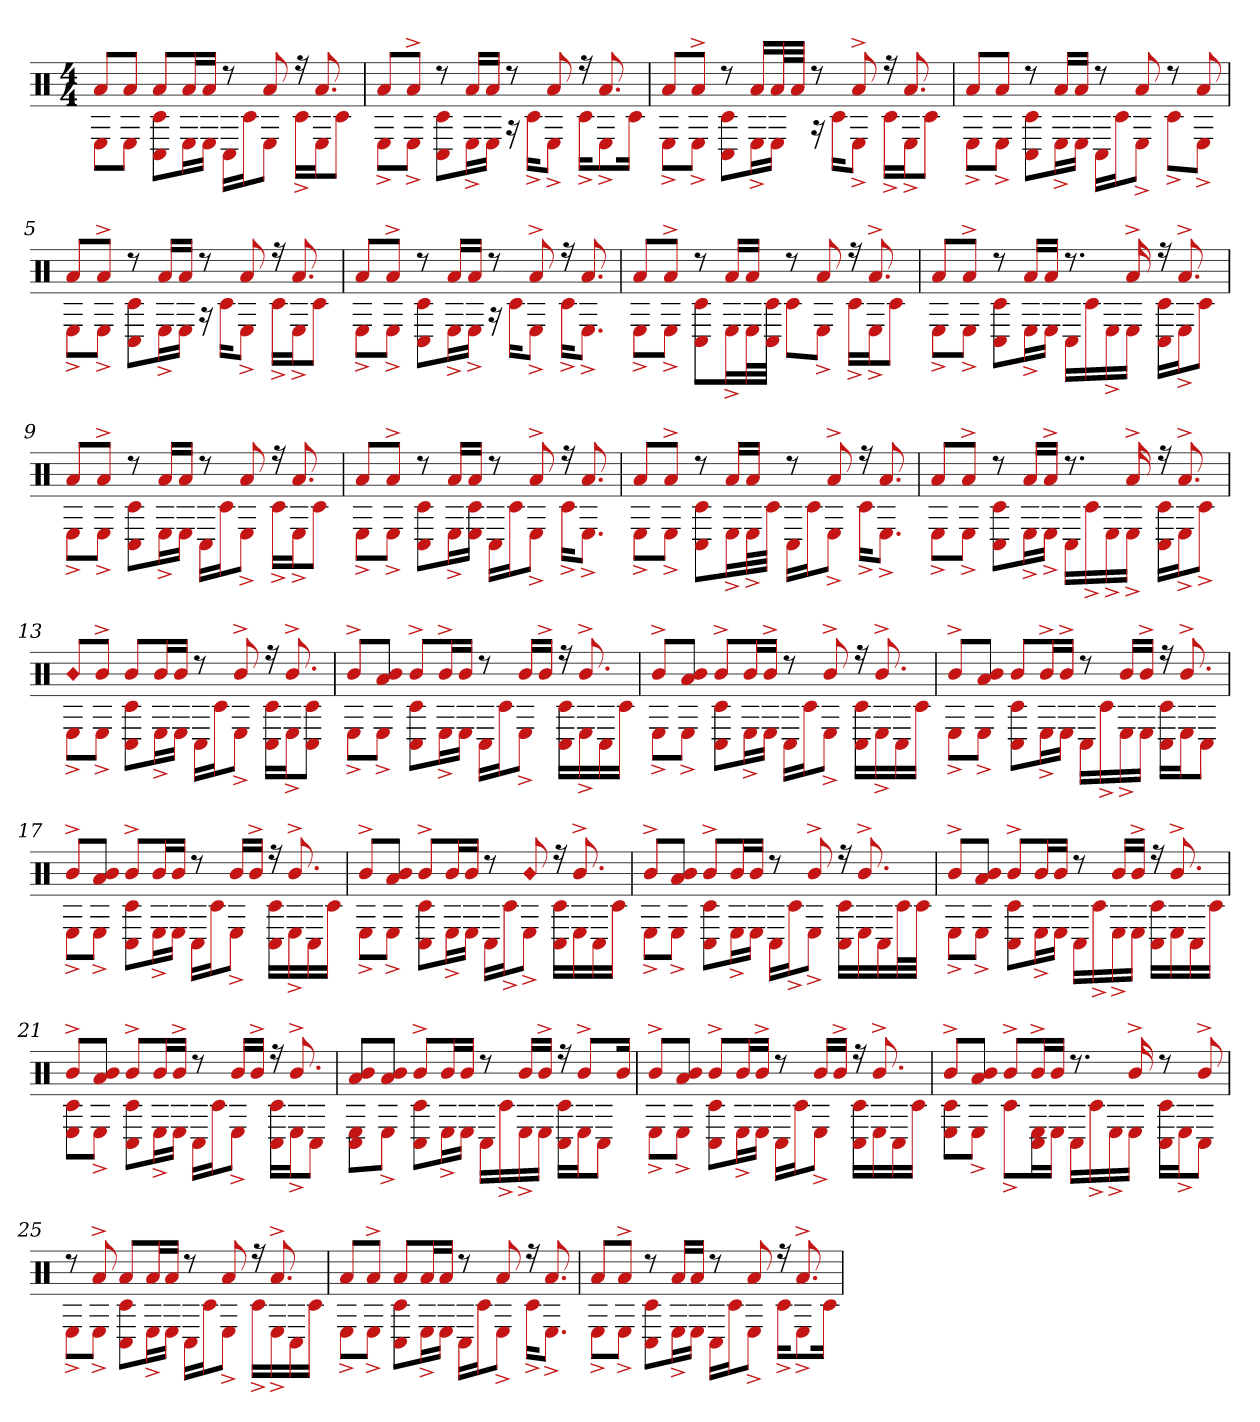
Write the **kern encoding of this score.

**kern
*part1
*staff1
*clefX
*k[]
*M4/4
=1
*^
8aL	8EL
8aJ	8EJ
8aL	8C# 8c#L
16aL	16EL
16aJJ	16EJJ
8r	16C#LL
.	16c#J
8a	8EJ
16r	16c#^LL
8.a	16EJ
.	8c#J
=2	=2
8aL	8E^L
8a^J	8E^J
8r	8C# 8c#L
16aLL	16E^L
16aJJ	16EJJ
8r	16r
.	16c#^KL
8a	8E^J
16r	16c#^KL
8.a	8E^
.	16c#Jk
=3	=3
8aL	8E^L
8a^J	8E^J
8r	8c# 8C#L
16aLL	16E^L
32aL	16EJJ
32aJJJ	.
8r	16r
.	16c#KL
8a^	8E^J
16r	16c#^LL
8.a	16E^J
.	8c#J
=4	=4
8aL	8E^L
8aJ	8E^J
8r	8C# 8c#L
16aLL	16E^L
16aJJ	16EJJ
8r	16C#LL
.	16c#J
8a	8E^J
8r	8c#^L
8a	8E^J
=5	=5
8aL	8E^L
8a^J	8E^J
8r	8C# 8c#L
16aLL	16E^L
16aJJ	16EJJ
8r	16r
.	16c#KL
8a	8E^J
16r	16c#^LL
8.a	16E^J
.	8c#J
=6	=6
8aL	8E^L
8a^J	8E^J
8r	8C# 8c#L
16aLL	16E^L
16aJJ	16E^JJ
8r	16r
.	16c#KL
8a^	8E^J
16r	16c#^KL
8.a	8.E^J
=7	=7
8aL	8E^L
8a^J	8E^J
8r	8C# 8c#L
16aLL	16E^L
16aJJ	32EL
.	32c# 32C#JJJ
8r	8c#L
8a	8E^J
16r	16c#^LL
8.a^	16E^J
.	8c#J
=8	=8
8aL	8E^L
8a^J	8E^J
8r	8C# 8c#L
16aLL	16E^L
16aJJ	16EJJ
8.r	16C#LL
.	16c#
.	16E^
16a^	16EJJ
16r	16C# 16c#LL
8.a^	16E^J
.	8c#J
=9	=9
8aL	8E^L
8a^J	8E^J
8r	8C# 8c#L
16aLL	16E^L
16aJJ	16EJJ
8r	16C#LL
.	16c#J
8a	8E^J
16r	16c#^LL
8.a	16E^J
.	8c#J
=10	=10
8aL	8E^L
8a^J	8E^J
8r	8C# 8c#L
16aLL	16E^L
16aJJ	16E 16c#JJ
8r	16C#LL
.	16c#J
8a^	8E^J
16r	16c#^KL
8.a	8.E^J
=11	=11
8aL	8E^L
8a^J	8E^J
8r	8C# 8c#L
16aLL	16E^L
16aJJ	32E^L
.	32c#JJJ
8r	16C#LL
.	16c#J
8a^	8E^J
16r	16c#^KL
8.a	8.E^J
=12	=12
8aL	8E^L
8a^J	8E^J
8r	8C# 8c#L
16aLL	16E^L
16a^JJ	16E^JJ
8.r	16C#LL
.	16c#^
.	16E^
16a^	16E^JJ
16r	16C# 16c#LL
8.a^	16E^J
.	8c#^J
=13	=13
!LO:N:head=diamond	!
8bL	8E^L
8b^J	8E^J
8bL	8C# 8c#L
16bL	16E^L
16bJJ	16EJJ
8r	16C#LL
.	16c#J
8b^	8E^J
16r	16C# 16c#LL
8.b^	16E^J
.	8C# 8c#J
=14	=14
8b^L	8E^L
8a 8bJ	8E^J
8b^L	8c# 8C#L
16b^L	16E^L
16bJJ	16EJJ
8r	16C#LL
.	16c#J
16bLL	8E^J
16b^JJ	.
16r	16C# 16c#LL
8.b^	16E^
.	16C#
.	16c#JJ
=15	=15
8b^L	8E^L
8a 8bJ	8E^J
8b^L	8C# 8c#L
16bL	16E^L
16b^JJ	16EJJ
8r	16C#LL
.	16c#J
8b^	8E^J
16r	16C# 16c#LL
8.b^	16E^
.	16C#
.	16c#JJ
=16	=16
8b^L	8E^L
8a 8bJ	8E^J
8bL	8C# 8c#L
16b^L	16E^L
16b^JJ	16EJJ
8r	16C#LL
.	16c#^
16bLL	16E^
16b^JJ	16EJJ
16r	16C# 16c#LL
8.b^	16EJ
.	8C#J
=17	=17
8b^L	8E^L
8b 8aJ	8E^J
8b^L	8C# 8c#L
16bL	16E^L
16bJJ	16EJJ
8r	16C#LL
.	16c#J
16bLL	8E^J
16b^JJ	.
16r	16C# 16c#LL
8.b^	16E^
.	16C#
.	16c#JJ
=18	=18
8b^L	8E^L
8a 8bJ	8E^J
8b^L	8C# 8c#L
16bL	16E^L
16bJJ	16EJJ
8r	16C#LL
.	16c#^J
!LO:N:head=diamond	!
8b	8E^J
16r	16C# 16c#LL
8.b^	16E
.	16C#
.	16c#JJ
=19	=19
8b^L	8E^L
8a 8bJ	8E^J
8b^L	8C# 8c#L
16bL	16E^L
16bJJ	16EJJ
8r	16C#LL
.	16c#^J
8b^	8E^J
16r	16C# 16c#LL
8.b^	16E
.	16C#
.	32c#L
.	32c#JJJ
=20	=20
8b^L	8E^L
8a 8bJ	8E^J
8b^L	8C# 8c#L
16bL	16E^L
16bJJ	16EJJ
8r	16C#LL
.	16c#^
16bLL	16E^
16b^JJ	16EJJ
16r	16C# 16c#LL
8.b^	16E
.	16C#
.	16c#JJ
=21	=21
8b^L	8c# 8EL
8b 8aJ	8E^J
8b^L	8C# 8c#L
16bL	16E^L
16b^JJ	16EJJ
8r	16C#LL
.	16c#J
16bLL	8E^J
16b^JJ	.
16r	16C# 16c#LL
8.b^	16E^J
.	8C#J
=22	=22
8b 8aL	8E 8C#L
8a 8bJ	8E^J
8b^L	8C# 8c#L
16bL	16E^L
16bJJ	16EJJ
8r	16C#LL
.	16c#^
16bLL	16E^
16b^JJ	16EJJ
16r	16C# 16c#LL
8b^L	16EJ
.	8C#J
16bJk	.
=23	=23
8b^L	8E^L
8a 8bJ	8E^J
8b^L	8c# 8C#L
16bL	16E^L
16b^JJ	16EJJ
8r	16C#LL
.	16c#J
16bLL	8E^J
16b^JJ	.
16r	16C# 16c#LL
8.b^	16E
.	16C#
.	16c#JJ
=24	=24
8b^L	8c# 8EL
8a 8bJ	8E^J
8b^L	8c#^L
16b^L	16C# 16EL
16bJJ	16EJJ
8.r	16C#LL
.	16c#^
.	16E^
16b^	16EJJ
8r	16C# 16c#LL
.	16E^J
8b^	8C#J
=25	=25
8r	8E^L
8a^	8E^J
8aL	8C# 8c#L
16aL	16E^L
16aJJ	16EJJ
8r	16C#LL
.	16c#J
8a	8E^J
16r	16c#^LL
8.a^	16E^
.	16C#
.	16c#JJ
=26	=26
8aL	8E^L
8a^J	8E^J
8aL	8c# 8C#L
16aL	16E^L
16aJJ	16EJJ
8r	16C#LL
.	16c#J
8a	8E^J
16r	16c#^KL
8.a	8.E^J
=27	=27
8aL	8E^L
8a^J	8E^J
8r	8C# 8c#L
16aLL	16E^L
16aJJ	16EJJ
8r	16C#LL
.	16c#J
8a	8E^J
16r	16c#^KL
8.a^	8E^
.	16c#Jk
*v	*v
=
*-
